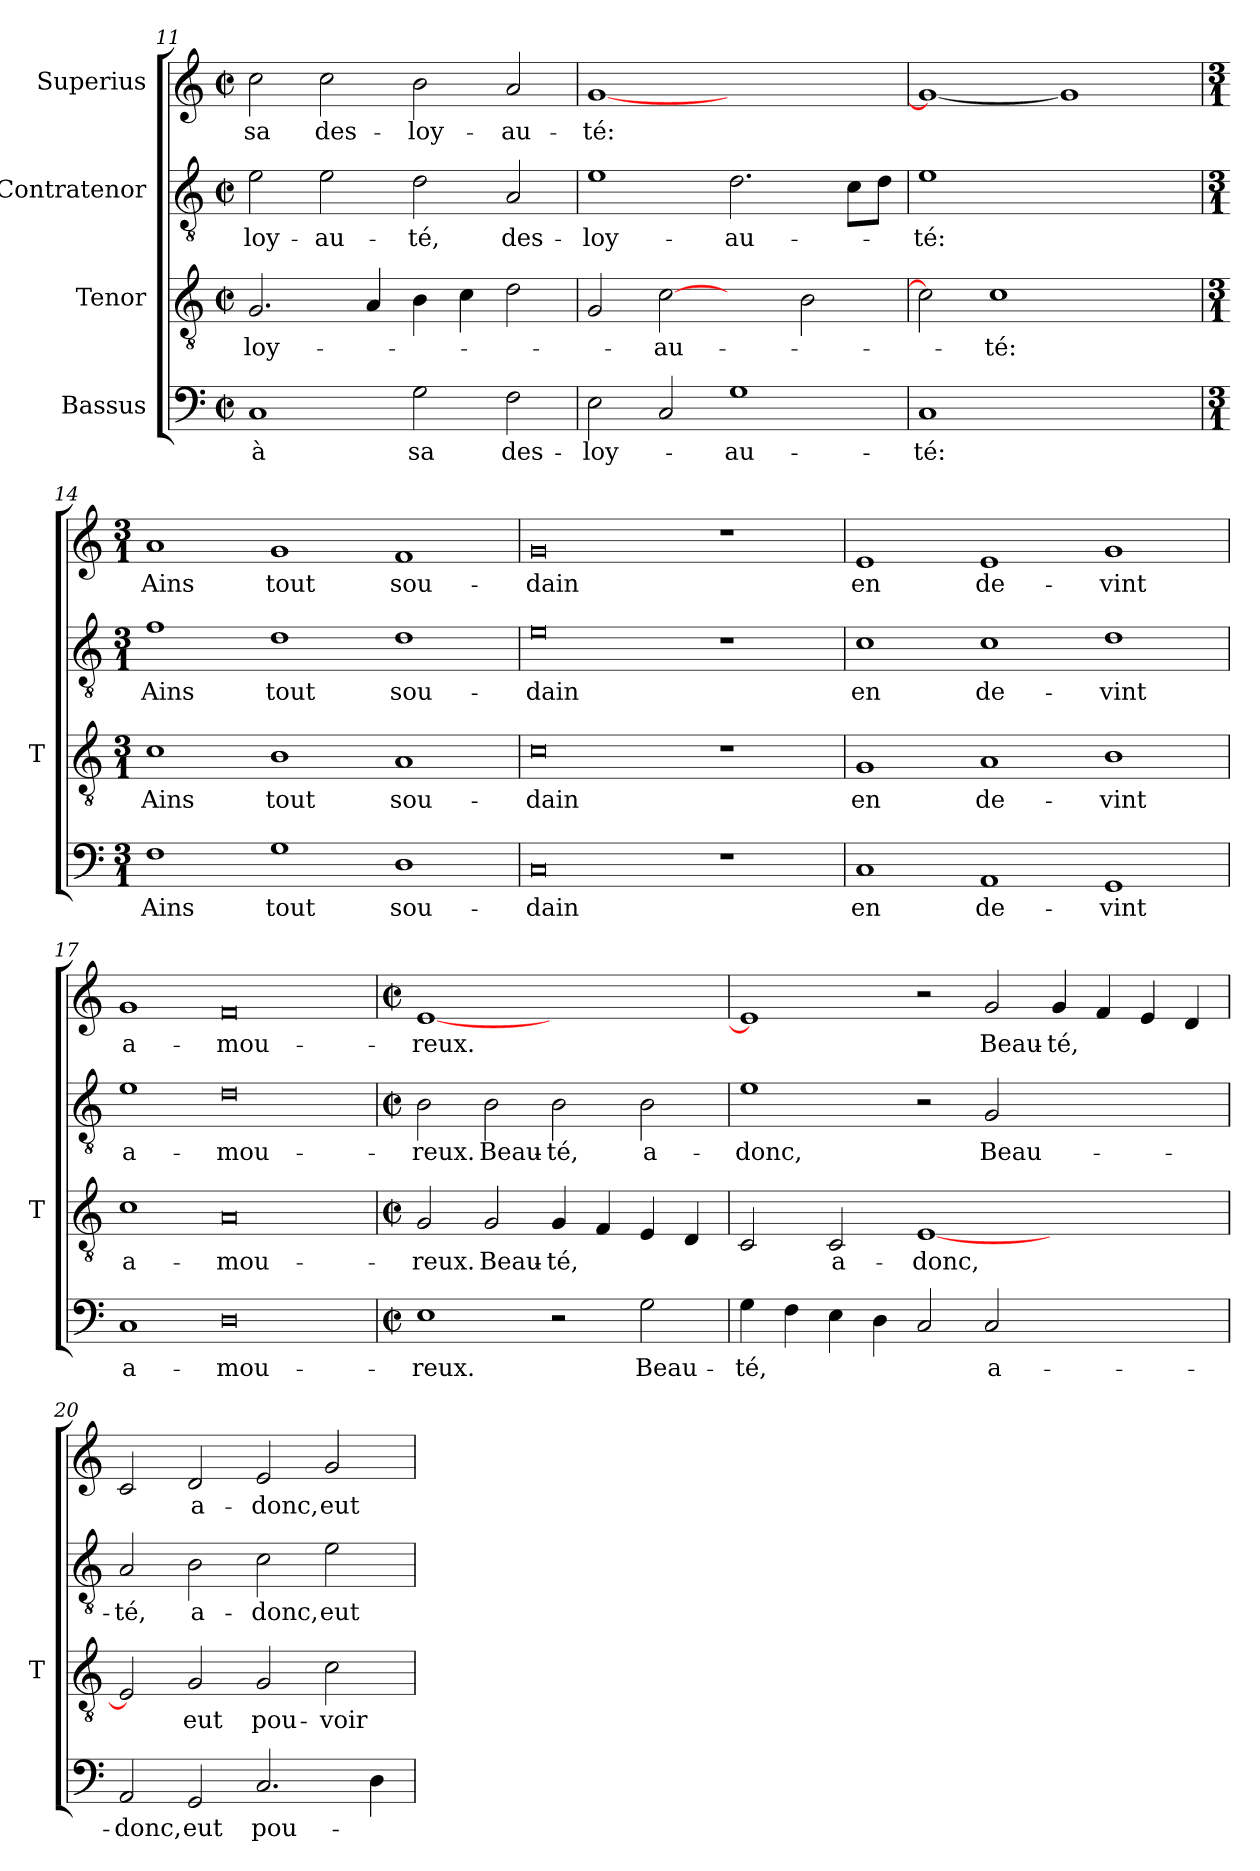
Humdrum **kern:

**kern	**text	**kern	**text	**kern	**text	**kern	**text
*part4	*part4	*part3	*part3	*part2	*part2	*part1	*part1
*staff4	*staff4	*staff3	*staff3	*staff2	*staff2	*staff1	*staff1
*I"Bassus	*	*I"Tenor	*	*I"Contratenor	*	*I"Superius	*
*	*	*I'T	*	*	*	*	*
*clefF4	*	*clefGv2	*	*clefGv2	*	*clefG2	*
*k[]	*	*k[]	*	*k[]	*	*k[]	*
*C:	*	*C:	*	*C:	*	*C:	*
*M2/2	*	*M2/2	*	*M2/2	*	*M2/2	*
*met(c|)	*	*met(c|)	*	*met(c|)	*	*met(c|)	*
=11	=11	=11	=11	=11	=11	=11	=11
1C	-à	2.G	loy-	2e	loy-	2cc	-sa
.	.	.	.	2e	au-	2cc	des-
.	.	4A	.	.	.	.	.
2G	-sa	4B	.	2d	-té,	2b	loy-
.	.	4c	.	.	.	.	.
2F	des-	2d	.	2A	des-	2a	au-
=12	=12	=12	=12	=12	=12	=12	=12
2E	loy-	2G	.	1e	loy-	[1g	-té:
2C	.	[2c	au-	.	.	.	.
1G	au-	2ryy	.	2.d	au-	1ryy	.
.	.	2B	.	.	.	.	.
.	.	.	.	8cL	.	.	.
.	.	.	.	8dJ	.	.	.
=13	=13	=13	=13	=13	=13	=13	=13
1C	-té:	2c]	.	1e	-té:	1g_	.
.	.	1c	-té:	.	.	.	.
1ryy	.	.	.	1ryy	.	1g]	.
.	.	2ryy	.	.	.	.	.
=14	=14	=14	=14	=14	=14	=14	=14
*M3/1	*	*M3/1	*	*M3/1	*	*M3/1	*
1F	-Ains	1c	-Ains	1f	-Ains	1a	-Ains
1G	-tout	1B	-tout	1d	-tout	1g	-tout
1D	sou-	1A	sou-	1d	sou-	1f	sou-
=15	=15	=15	=15	=15	=15	=15	=15
0C	-dain	0c	-dain	0e	-dain	0g	-dain
1r	.	1r	.	1r	.	1r	.
=16	=16	=16	=16	=16	=16	=16	=16
1C	-en	1G	-en	1c	-en	1e	-en
1AA	de-	1A	de-	1c	de-	1e	de-
1GG	-vint	1B	-vint	1d	-vint	1g	-vint
=17	=17	=17	=17	=17	=17	=17	=17
1C	a-	1c	a-	1e	a-	1g	a-
0D	mou-	0A	mou-	0d	mou-	0f	mou-
=18	=18	=18	=18	=18	=18	=18	=18
*M2/2	*	*M2/2	*	*M2/2	*	*M2/2	*
*met(c|)	*	*met(c|)	*	*met(c|)	*	*met(c|)	*
1E	-reux.	2G	-reux.	2B	-reux.	[1e	-reux.
.	.	2G	Beau-	2B	Beau-	.	.
2r	.	4G	-té,	2B	-té,	1ryy	.
.	.	4F	.	.	.	.	.
2G	Beau-	4E	.	2B	a-	.	.
.	.	4D	.	.	.	.	.
=19	=19	=19	=19	=19	=19	=19	=19
4G	-té,	2C	.	1e	-donc,	1e]	.
4F	.	.	.	.	.	.	.
4E	.	2C	a-	.	.	.	.
4D	.	.	.	.	.	.	.
2C	.	[1E	-donc,	2r	.	2r	.
2C	a-	.	.	2G	Beau-	2g	Beau-
1ryy	.	1ryy	.	1ryy	.	4g	-té,
.	.	.	.	.	.	4f	.
.	.	.	.	.	.	4e	.
.	.	.	.	.	.	4d	.
!!LO:PB:g=z
=20	=20	=20	=20	=20	=20	=20	=20
2AA	-donc,	2E]	.	2A	-té,	2c	.
2GG	-eut	2G	-eut	2B	a-	2d	a-
2.C	pou-	2G	pou-	2c	-donc,	2e	-donc,
.	.	2c	-voir	2e	-eut	2g	-eut
4D	.	.	.	.	.	.	.
=	=	=	=	=	=	=	=
*-	*-	*-	*-	*-	*-	*-	*-
